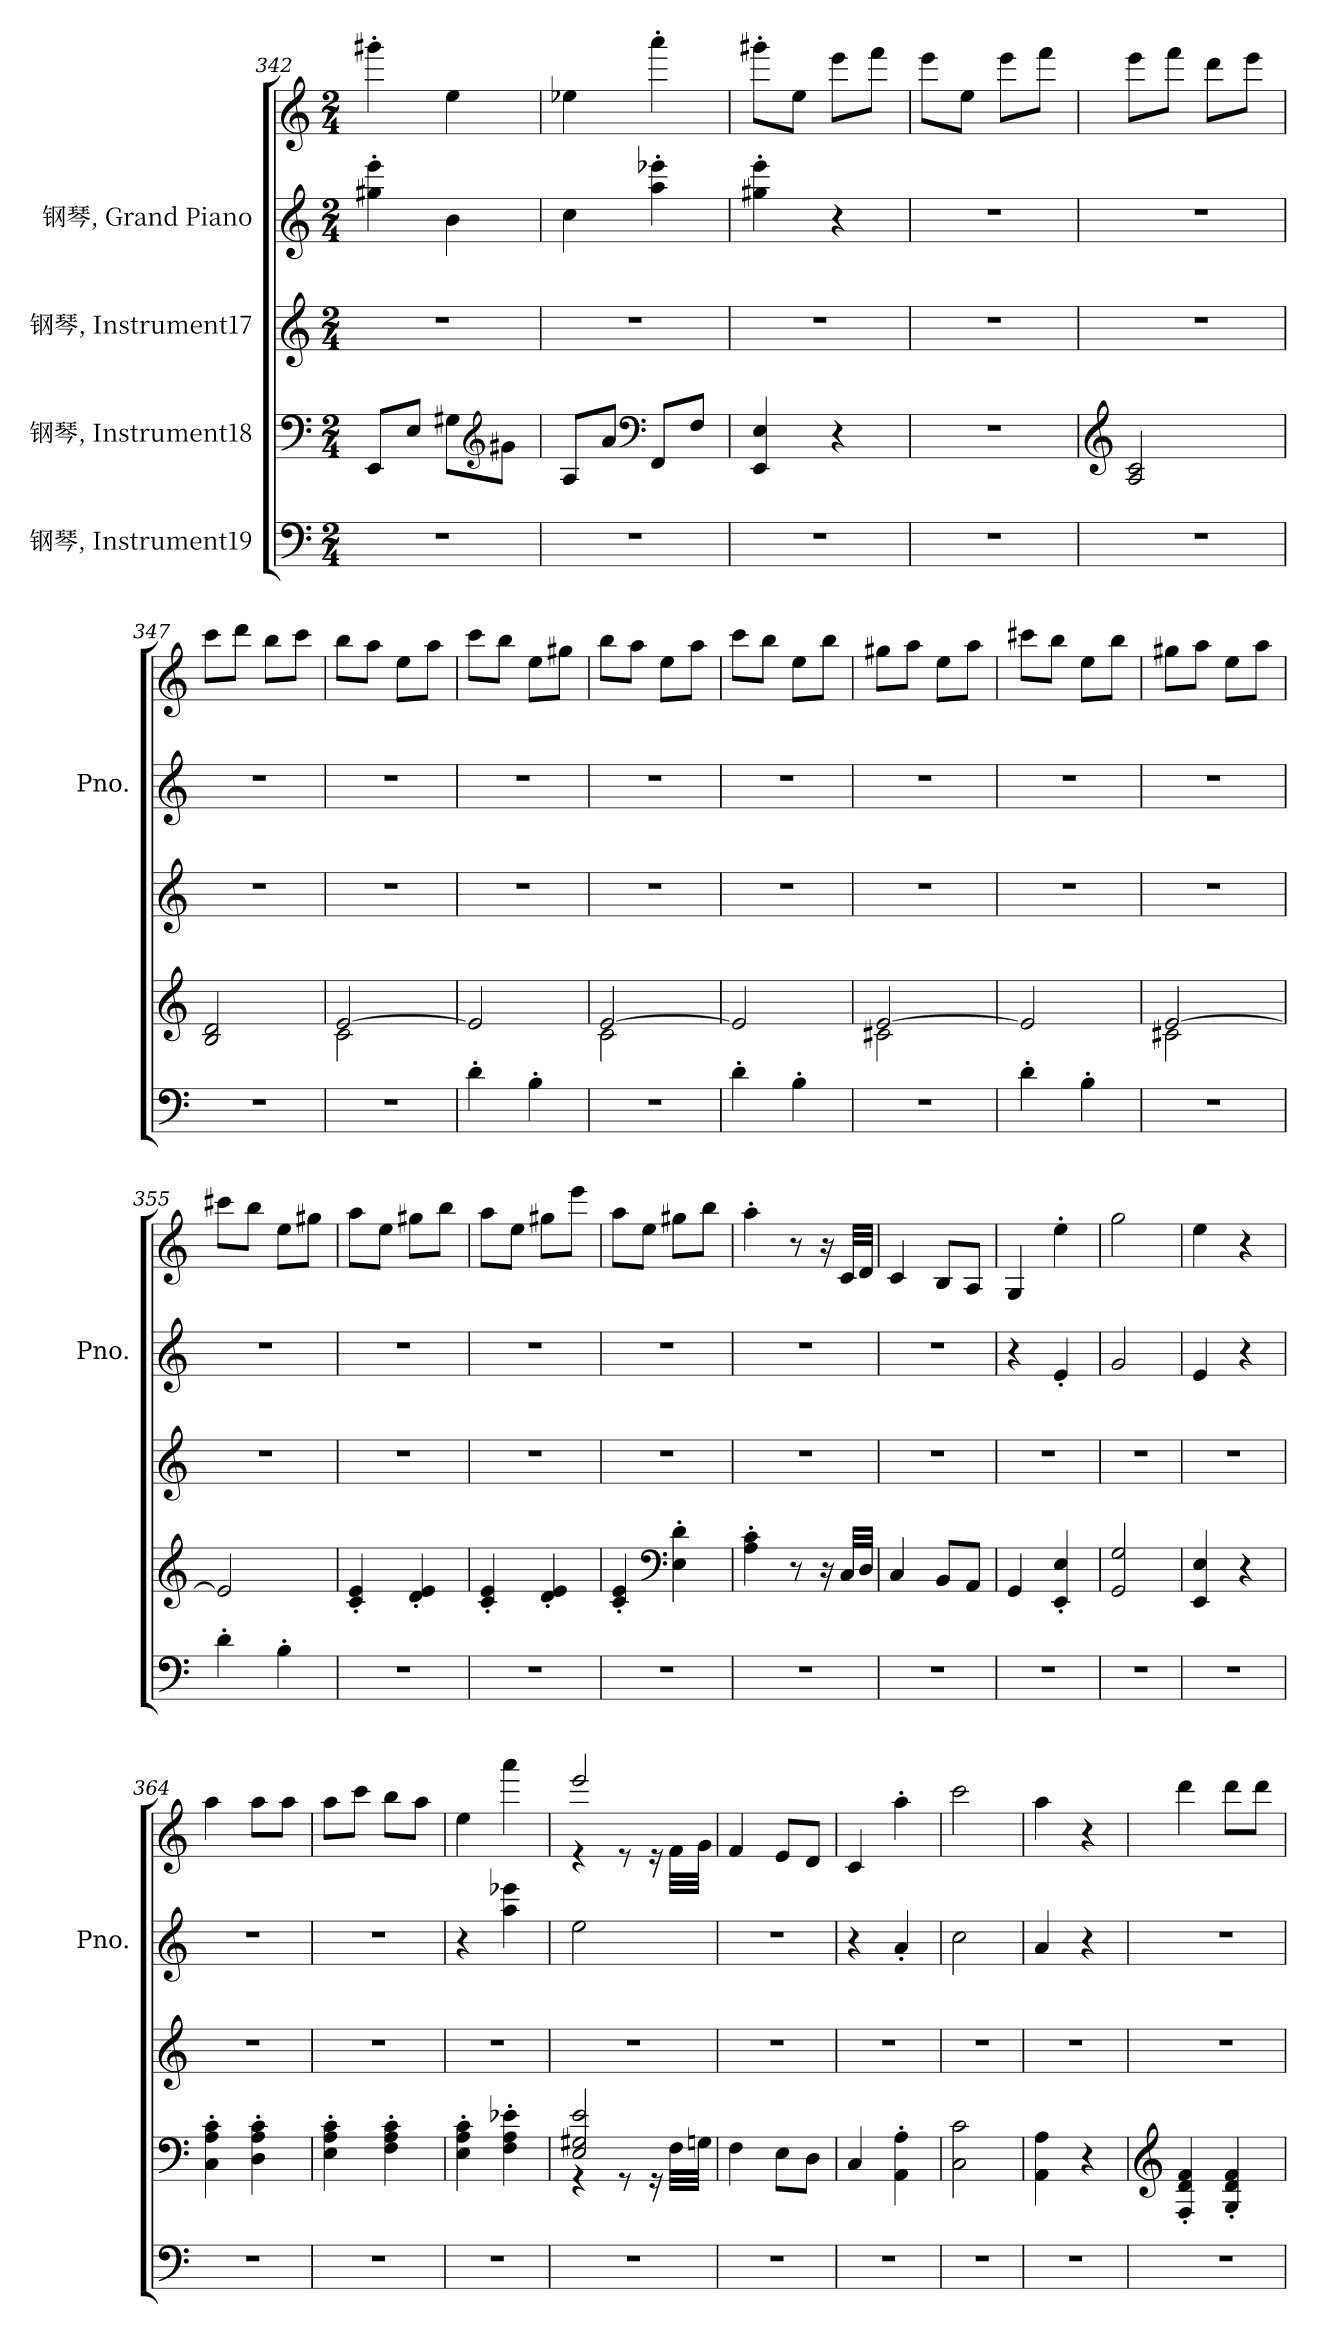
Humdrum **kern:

**kern	**kern	**kern	**kern	**kern
*part4	*part3	*part2	*part1	*part1
*staff5	*staff4	*staff3	*staff2	*staff1
*I"钢琴, Instrument19	*I"钢琴, Instrument18	*I"钢琴, Instrument17	*I"钢琴, Grand Piano	*
*	*	*	*I'Pno.	*
*clefF4	*clefF4	*clefG2	*clefG2	*clefG2
*k[]	*k[]	*k[]	*k[]	*k[]
*M2/4	*M2/4	*M2/4	*M2/4	*M2/4
=342	=342	=342	=342	=342
2r	8EE/L	2r	4gg#X\' 4eee\'	4ggg#X'\
.	8E/J	.	.	.
.	8G#X\L	.	4b\	4ee\
*	*clefG2	*	*	*
.	8g#X\J	.	.	.
=343	=343	=343	=343	=343
2r	8A/L	2r	4cc\	4ee-X\
.	8a/J	.	.	.
*	*clefF4	*	*	*
.	8FF/L	.	4aa\' 4eee-X\'	4aaa'\
.	8F/J	.	.	.
=344	=344	=344	=344	=344
2r	4EE/ 4E/	2r	4gg#X\' 4eee\'	8ggg#X'\L
.	.	.	.	8ee\J
.	4r	.	4r	8eee\L
.	.	.	.	8fff\J
=345	=345	=345	=345	=345
2r	2r	2r	2r	8eee\L
.	.	.	.	8ee\J
.	.	.	.	8eee\L
.	.	.	.	8fff\J
!!LO:PB:g=z
=346	=346	=346	=346	=346
*	*clefG2	*	*	*
2r	2A/ 2c/	2r	2r	8eee\L
.	.	.	.	8fff\J
.	.	.	.	8ddd\L
.	.	.	.	8eee\J
=347	=347	=347	=347	=347
2r	2B/ 2d/	2r	2r	8ccc\L
.	.	.	.	8ddd\J
.	.	.	.	8bb\L
.	.	.	.	8ccc\J
=348	=348	=348	=348	=348
*	*^	*	*	*
2r	[2e/	2c\	2r	2r	8bb\L
.	.	.	.	.	8aa\J
.	.	.	.	.	8ee\L
.	.	.	.	.	8aa\J
*	*v	*v	*	*	*
=349	=349	=349	=349	=349
4d'\	2e/]	2r	2r	8ccc\L
.	.	.	.	8bb\J
4B'\	.	.	.	8ee\L
.	.	.	.	8gg#X\J
=350	=350	=350	=350	=350
*	*^	*	*	*
2r	[2e/	2c\	2r	2r	8bb\L
.	.	.	.	.	8aa\J
.	.	.	.	.	8ee\L
.	.	.	.	.	8aa\J
*	*v	*v	*	*	*
=351	=351	=351	=351	=351
4d'\	2e/]	2r	2r	8ccc\L
.	.	.	.	8bb\J
4B'\	.	.	.	8ee\L
.	.	.	.	8bb\J
=352	=352	=352	=352	=352
*	*^	*	*	*
2r	[2e/	2c#X\	2r	2r	8gg#X\L
.	.	.	.	.	8aa\J
.	.	.	.	.	8ee\L
.	.	.	.	.	8aa\J
*	*v	*v	*	*	*
!!LO:LB:g=z
=353	=353	=353	=353	=353
4d'\	2e/]	2r	2r	8ccc#X\L
.	.	.	.	8bb\J
4B'\	.	.	.	8ee\L
.	.	.	.	8bb\J
=354	=354	=354	=354	=354
*	*^	*	*	*
2r	[2e/	2c#X\	2r	2r	8gg#X\L
.	.	.	.	.	8aa\J
.	.	.	.	.	8ee\L
.	.	.	.	.	8aa\J
*	*v	*v	*	*	*
=355	=355	=355	=355	=355
4d'\	2e/]	2r	2r	8ccc#X\L
.	.	.	.	8bb\J
4B'\	.	.	.	8ee\L
.	.	.	.	8gg#X\J
=356	=356	=356	=356	=356
2r	4c/' 4e/'	2r	2r	8aa\L
.	.	.	.	8ee\J
.	4d/' 4e/'	.	.	8gg#X\L
.	.	.	.	8bb\J
=357	=357	=357	=357	=357
2r	4c/' 4e/'	2r	2r	8aa\L
.	.	.	.	8ee\J
.	4d/' 4e/'	.	.	8gg#X\L
.	.	.	.	8eee\J
=358	=358	=358	=358	=358
2r	4c/' 4e/'	2r	2r	8aa\L
.	.	.	.	8ee\J
*	*clefF4	*	*	*
.	4E\' 4d\'	.	.	8gg#X\L
.	.	.	.	8bb\J
=359	=359	=359	=359	=359
2r	4A\' 4c\'	2r	2r	4aa'\
.	8r	.	.	8r
.	16r	.	.	16r
.	32C/LLL	.	.	32c/LLL
.	32D/JJJ	.	.	32d/JJJ
!!LO:PB:g=z
=360	=360	=360	=360	=360
2r	4C/	2r	2r	4c/
.	8BB/L	.	.	8B/L
.	8AA/J	.	.	8A/J
=361	=361	=361	=361	=361
2r	4GG/	2r	4r	4G/
.	4EE/' 4E/'	.	4e'/	4ee'\
=362	=362	=362	=362	=362
2r	2GG/ 2G/	2r	2g/	2gg\
=363	=363	=363	=363	=363
2r	4EE/ 4E/	2r	4e/	4ee\
.	4r	.	4r	4r
=364	=364	=364	=364	=364
2r	4C\' 4A\' 4c\'	2r	2r	4aa\
.	4D\' 4A\' 4c\'	.	.	8aa\L
.	.	.	.	8aa\J
=365	=365	=365	=365	=365
2r	4E\' 4A\' 4c\'	2r	2r	8aa\L
.	.	.	.	8ccc\J
.	4F\' 4A\' 4c\'	.	.	8bb\L
.	.	.	.	8aa\J
=366	=366	=366	=366	=366
2r	4E\' 4A\' 4c\'	2r	4r	4ee\
.	4F\' 4A\' 4e-X\'	.	4aa\ 4eee-X\	4aaa\
=367	=367	=367	=367	=367
*	*^	*	*	*^
2r	2E/ 2G#X/ 2e/	4r	2r	2ee\	2eee/	4r
.	.	8r	.	.	.	8r
.	.	16r	.	.	.	16r
.	.	32F\LLL	.	.	.	32f\LLL
.	.	32Gn\JJJ	.	.	.	32g\JJJ
*	*v	*v	*	*	*v	*v
=368	=368	=368	=368	=368
2r	4F\	2r	2r	4f/
.	8E\L	.	.	8e/L
.	8D\J	.	.	8d/J
!!LO:LB:g=z
=369	=369	=369	=369	=369
2r	4C/	2r	4r	4c/
.	4AA\' 4A\'	.	4a'/	4aa'\
=370	=370	=370	=370	=370
2r	2C\ 2c\	2r	2cc\	2ccc\
=371	=371	=371	=371	=371
2r	4AA\ 4A\	2r	4a/	4aa\
.	4r	.	4r	4r
=372	=372	=372	=372	=372
*	*clefG2	*	*	*
2r	4F/' 4d/' 4f/'	2r	2r	4ddd\
.	4G/' 4d/' 4f/'	.	.	8ddd\L
.	.	.	.	8ddd\J
=	=	=	=	=
*-	*-	*-	*-	*-
